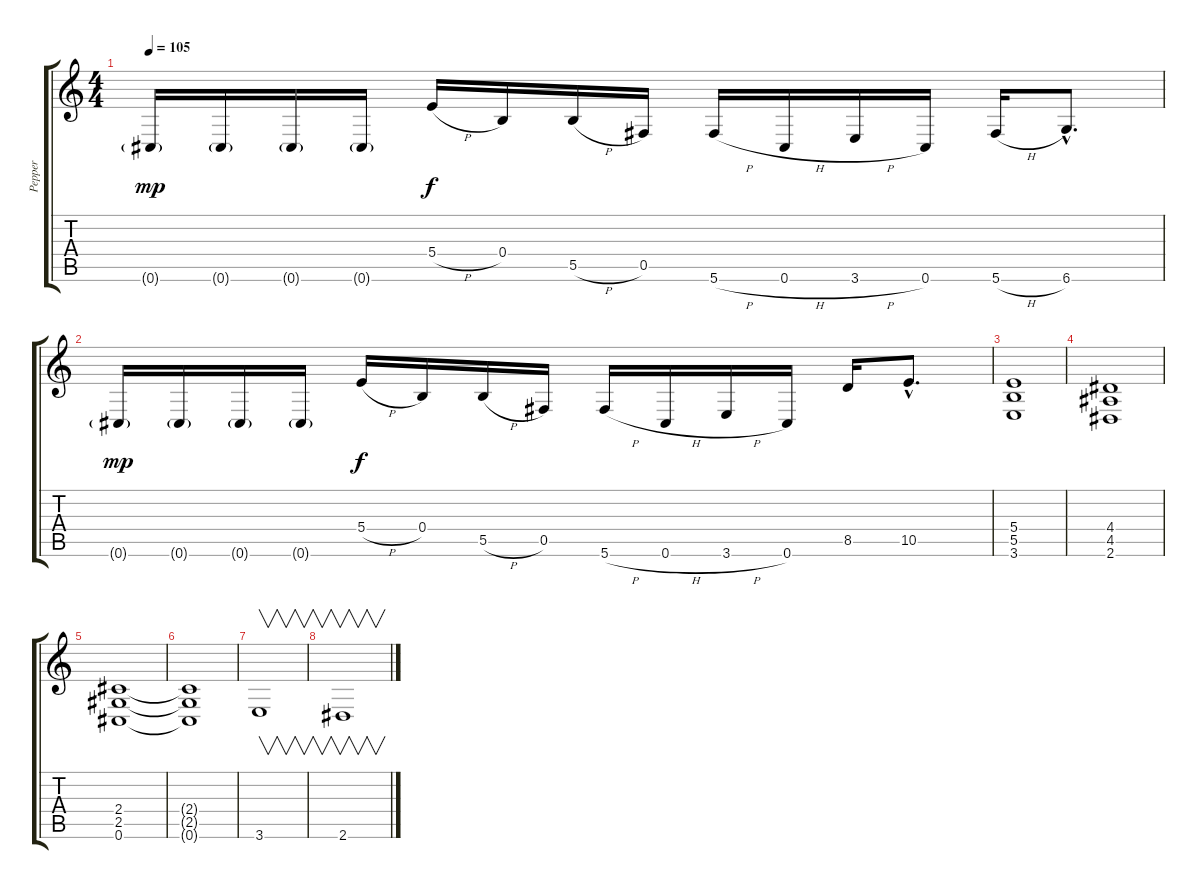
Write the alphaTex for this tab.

\track ("Pepper" "Pepper") {instrument distortionguitar}
\staff {score tabs}
\tuning (Db4 Ab3 E3 B2 Gb2 Db2) {hide}
\ts (4 4)
\tempo 105
\clef g2
\ks c
0.6{g}.16{dy mp} 0.6{g}.16 0.6{g}.16 0.6{g}.16 5.4{h}.16{dy f} 0.4.16 5.5{h}.16 0.5.16 5.6{h}.16 0.6{h}.16 3.6{h}.16 0.6.16 5.6{h}.16 6.6{hac}.8{d} |
0.6{g}.16{dy mp} 0.6{g}.16 0.6{g}.16 0.6{g}.16 5.4{h}.16{dy f} 0.4.16 5.5{h}.16 0.5.16 5.6{h}.16 0.6{h}.16 3.6{h}.16 0.6.16 8.5.16 10.5{hac}.8{d} |
(5.4 5.5 3.6).1 |
(4.4 4.5 2.6).1 |
(2.4 2.5 0.6).1 |
(2.4{t} 2.5{t} 0.6{t}).1 |
3.6.1{v} |
2.6.1{v}
